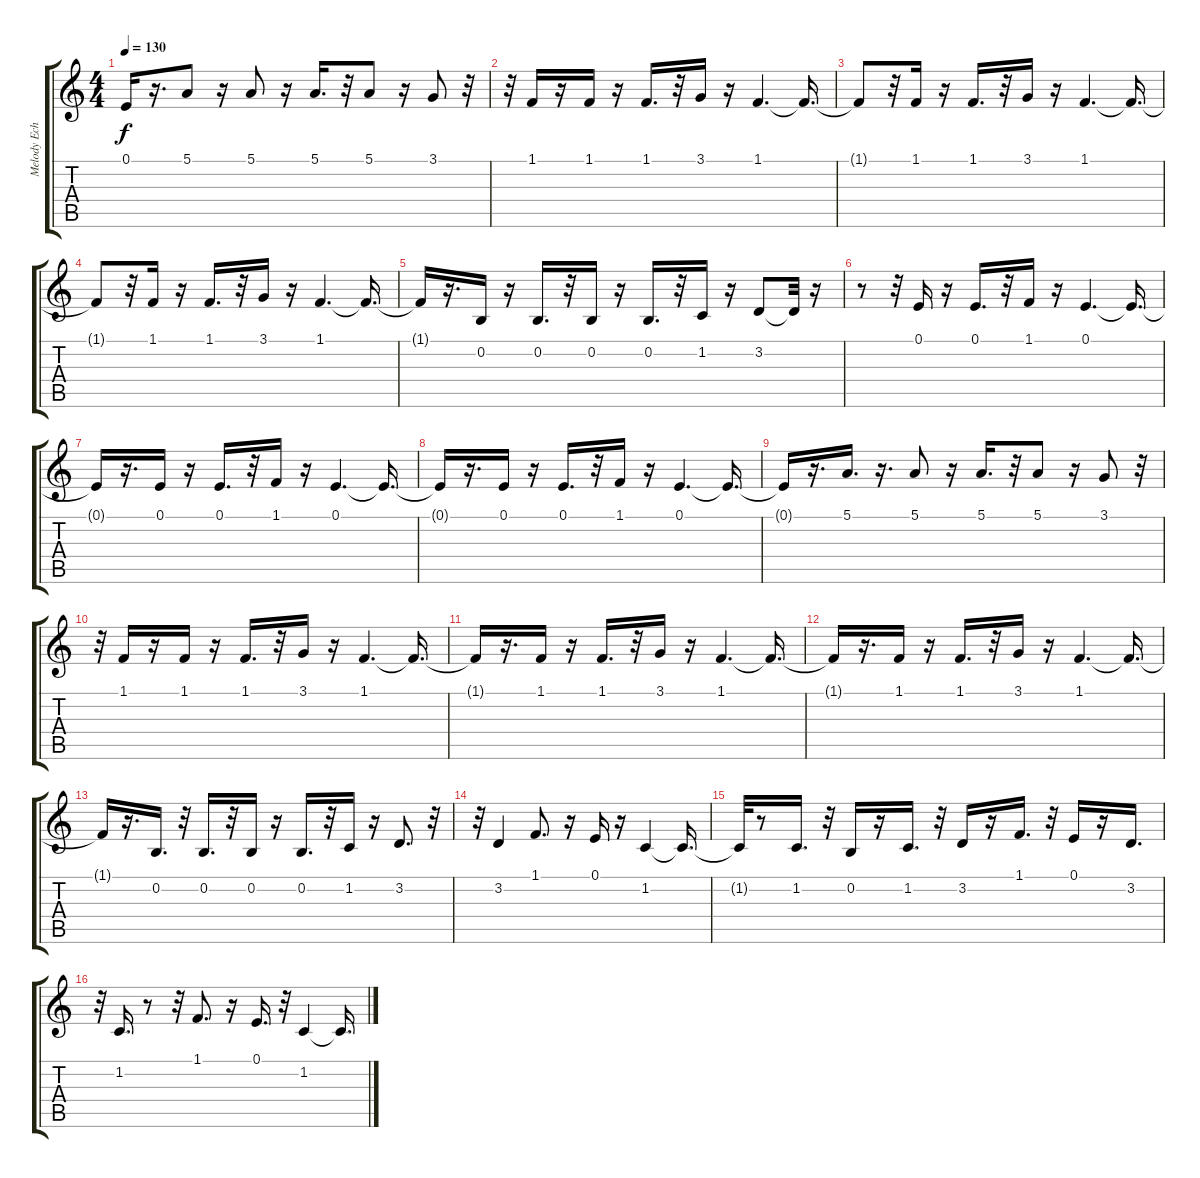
\track ("Melody Echo." "Melody Ech") {instrument cello}
\staff {score tabs}
\tuning (E4 B3 G3 D3 A2 E2) {hide}
\ts (4 4)
\tempo 130
\clef g2
\ks c
0.1{t}.16{dy f} r.16{d} 5.1.8 r.16 5.1.8 r.16 5.1.16{d} r.32 5.1.8 r.16 3.1.8 r.32 |
r.32 1.1.16 r.16 1.1.16 r.16 1.1.16{d} r.32 3.1.16 r.16 1.1.4{d} 1.1{t}.16{d} |
1.1{t}.8 r.32 1.1.16 r.16 1.1.16{d} r.32 3.1.16 r.16 1.1.4{d} 1.1{t}.16{d} |
1.1{t}.8 r.32 1.1.16 r.16 1.1.16{d} r.32 3.1.16 r.16 1.1.4{d} 1.1{t}.16{d} |
1.1{t}.16 r.16{d} 0.2.16 r.16 0.2.16{d} r.32 0.2.16 r.16 0.2.16{d} r.32 1.2.16 r.16 3.2.8 3.2{t}.32 r.16 |
r.8 r.32 0.1.16 r.16 0.1.16{d} r.32 1.1.16 r.16 0.1.4{d} 0.1{t}.16{d} |
0.1{t}.16 r.16{d} 0.1.16 r.16 0.1.16{d} r.32 1.1.16 r.16 0.1.4{d} 0.1{t}.16{d} |
0.1{t}.16 r.16{d} 0.1.16 r.16 0.1.16{d} r.32 1.1.16 r.16 0.1.4{d} 0.1{t}.16{d} |
0.1{t}.16 r.16{d} 5.1.16{d} r.16{d} 5.1.8 r.16 5.1.16{d} r.32 5.1.8 r.16 3.1.8 r.32 |
r.32 1.1.16 r.16 1.1.16 r.16 1.1.16{d} r.32 3.1.16 r.16 1.1.4{d} 1.1{t}.16{d} |
1.1{t}.16 r.16{d} 1.1.16 r.16 1.1.16{d} r.32 3.1.16 r.16 1.1.4{d} 1.1{t}.16{d} |
1.1{t}.16 r.16{d} 1.1.16 r.16 1.1.16{d} r.32 3.1.16 r.16 1.1.4{d} 1.1{t}.16{d} |
1.1{t}.16 r.16{d} 0.2.16{d} r.32 0.2.16{d} r.32 0.2.16 r.16 0.2.16{d} r.32 1.2.16 r.16 3.2.8{d} r.32 |
r.32 3.2.4 1.1.8{d} r.16 0.1.16 r.16 1.2.4 1.2{t}.16{d} |
1.2{t}.32 r.8 1.2.16{d} r.32 0.2.16 r.16 1.2.16{d} r.32 3.2.16 r.16 1.1.16{d} r.32 0.1.16 r.16 3.2.16{d} |
r.32 1.2.16{d} r.8 r.32 1.1.8{d} r.16 0.1.16{d} r.32 1.2.4 1.2{t}.16{d}
